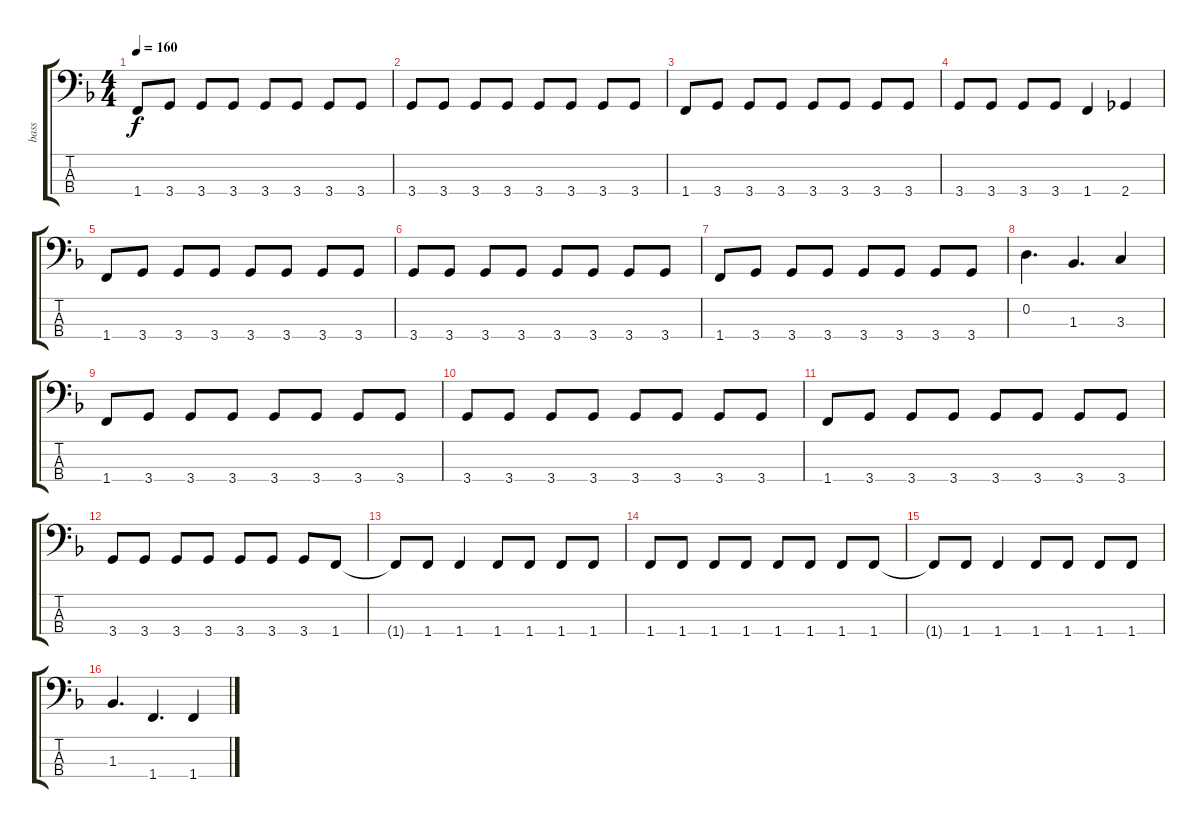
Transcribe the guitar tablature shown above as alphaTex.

\track ("bass" "bass") {instrument electricbassfinger}
\staff {score tabs}
\tuning (G2 D2 A1 E1) {hide}
\ts (4 4)
\tempo 160
\clef f4
\ks f
1.4.8{dy f} 3.4.8 3.4.8 3.4.8 3.4.8 3.4.8 3.4.8 3.4.8 |
3.4.8 3.4.8 3.4.8 3.4.8 3.4.8 3.4.8 3.4.8 3.4.8 |
1.4.8 3.4.8 3.4.8 3.4.8 3.4.8 3.4.8 3.4.8 3.4.8 |
3.4.8 3.4.8 3.4.8 3.4.8 1.4.4 2.4.4 |
1.4.8 3.4.8 3.4.8 3.4.8 3.4.8 3.4.8 3.4.8 3.4.8 |
3.4.8 3.4.8 3.4.8 3.4.8 3.4.8 3.4.8 3.4.8 3.4.8 |
1.4.8 3.4.8 3.4.8 3.4.8 3.4.8 3.4.8 3.4.8 3.4.8 |
0.2.4{d} 1.3.4{d} 3.3.4 |
1.4.8 3.4.8 3.4.8 3.4.8 3.4.8 3.4.8 3.4.8 3.4.8 |
3.4.8 3.4.8 3.4.8 3.4.8 3.4.8 3.4.8 3.4.8 3.4.8 |
1.4.8 3.4.8 3.4.8 3.4.8 3.4.8 3.4.8 3.4.8 3.4.8 |
3.4.8 3.4.8 3.4.8 3.4.8 3.4.8 3.4.8 3.4.8 1.4.8 |
1.4{t}.8 1.4.8 1.4.4 1.4.8 1.4.8 1.4.8 1.4.8 |
1.4.8 1.4.8 1.4.8 1.4.8 1.4.8 1.4.8 1.4.8 1.4.8 |
1.4{t}.8 1.4.8 1.4.4 1.4.8 1.4.8 1.4.8 1.4.8 |
1.3.4{d} 1.4.4{d} 1.4.4
